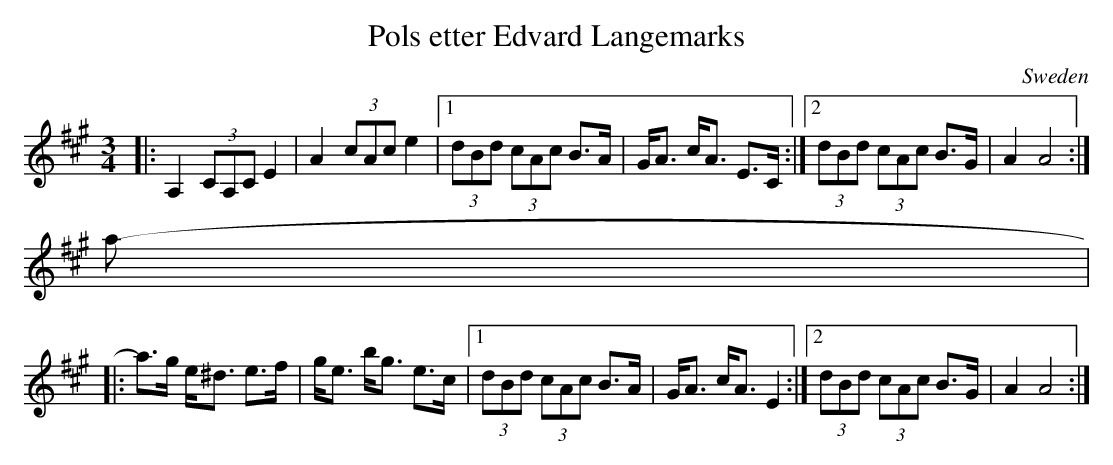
X:1
T:Pols etter Edvard Langemarks
L:1/8
M:3/4
O:Sweden
K:A major
|: A,2 (3CA,C E2 | A2 (3cAc e2 |1 \
   (3dBd (3cAc B>A | G<A c<A E>C :|2 (3dBd (3cAc B>G | A2 A4 :|
a- |:
a>g e<^d e>f | g<e b<g e>c |1 \
   (3dBd (3cAc B>A | G<A c<A E2 :|2 (3dBd (3cAc B>G | A2 A4 :|
